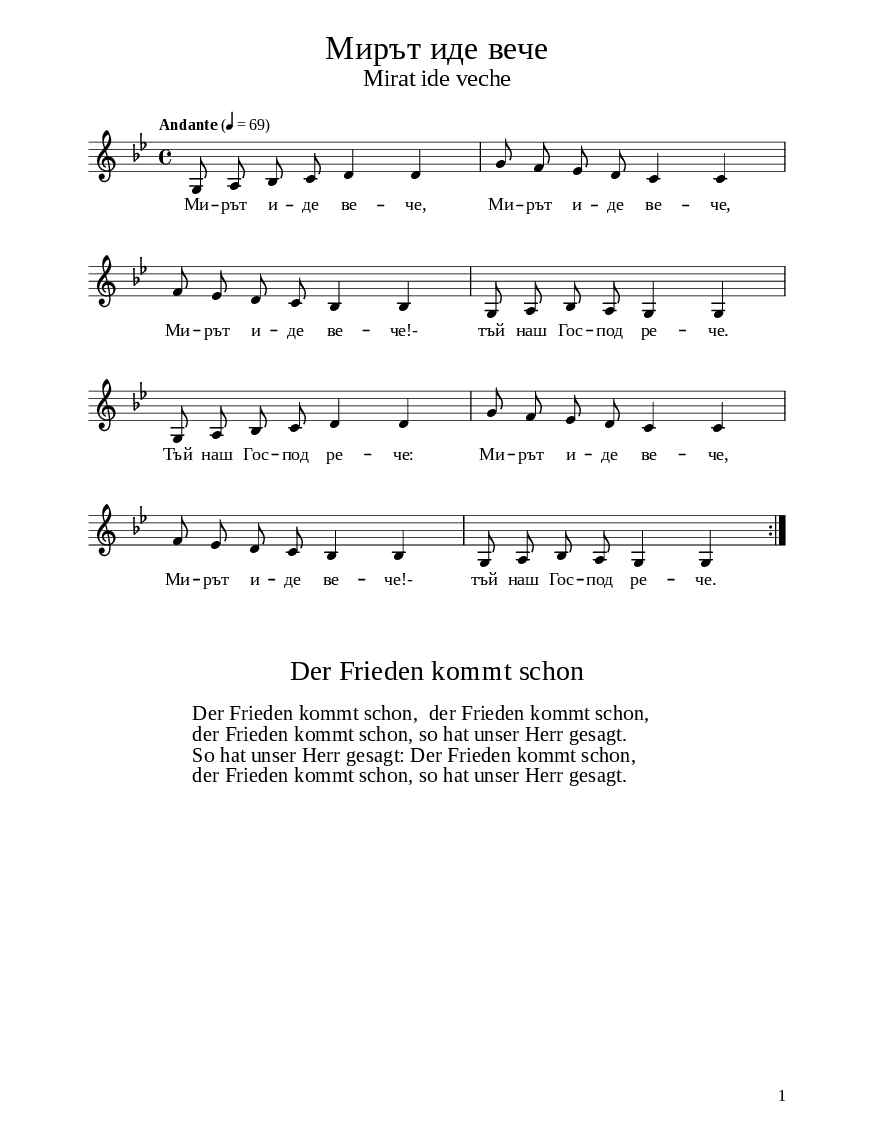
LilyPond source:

\version "2.22.1"

% include paper part and global functions
\include "include/globals.ily"

\bookpart {
  \include "include/bookpart-paper.ily"
  \score {
    \include "include/score-layout.ily"

    \new Voice \relative c' {
      \clef treble
      \key g \minor
      \time 4/4
      \tempoFunc "Andante" 4 "69"
      \autoBeamOff
      \repeat volta 2 {
        g8 a bes c d4 d4 | g8 f es d c4 c |  \break

        f8 es d c bes 4 bes 4 | g8 a bes a g4 g4 | \break

        g8 a bes c d4 d4 | g8 f es d c4 c |  \break

        f8 es d c bes 4 bes 4 |  g8 a bes a g4 g4 |
      }


    }

    \addlyrics {
      Ми -- рът и -- де ве -- че, Ми -- рът и -- де ве -- че, Ми -- рът и -- де ве -- че!-
      тъй наш Гос -- под ре -- че.
      Tъй наш Гос -- под ре -- че: Ми -- рът и -- де ве -- че, Ми -- рът и -- де ве -- че!-
      тъй наш Гос -- под ре -- че.
    }
    \addlyrics {}

    \header {
      title = \titleFunc "Мирът иде вече" "Mirat ide veche"
    }

    \midi{}

  } % score

  \markup \empty-one

  % include foreign translation(s) of the song
  \version "2.22.1"

\markup \fill-line { \fontsize #deTitleFontSize "Der Frieden kommt schon" }
\markup \null
\markup \null
\markup \fontsize #deCoupletFontSize {
  \hspace #10
  \override #`(baseline-skip . ,deCoupletBaselineSkip)

  \column {
    \line { "Der Frieden kommt schon,  der Frieden kommt schon," }
     \line { "der Frieden kommt schon, so hat unser Herr gesagt."  }

    \line { "So hat unser Herr gesagt: Der Frieden kommt schon, "}
  \line {"der Frieden kommt schon, so hat unser Herr gesagt." }

  }
}


} % bookpart

% Più mosso
%
